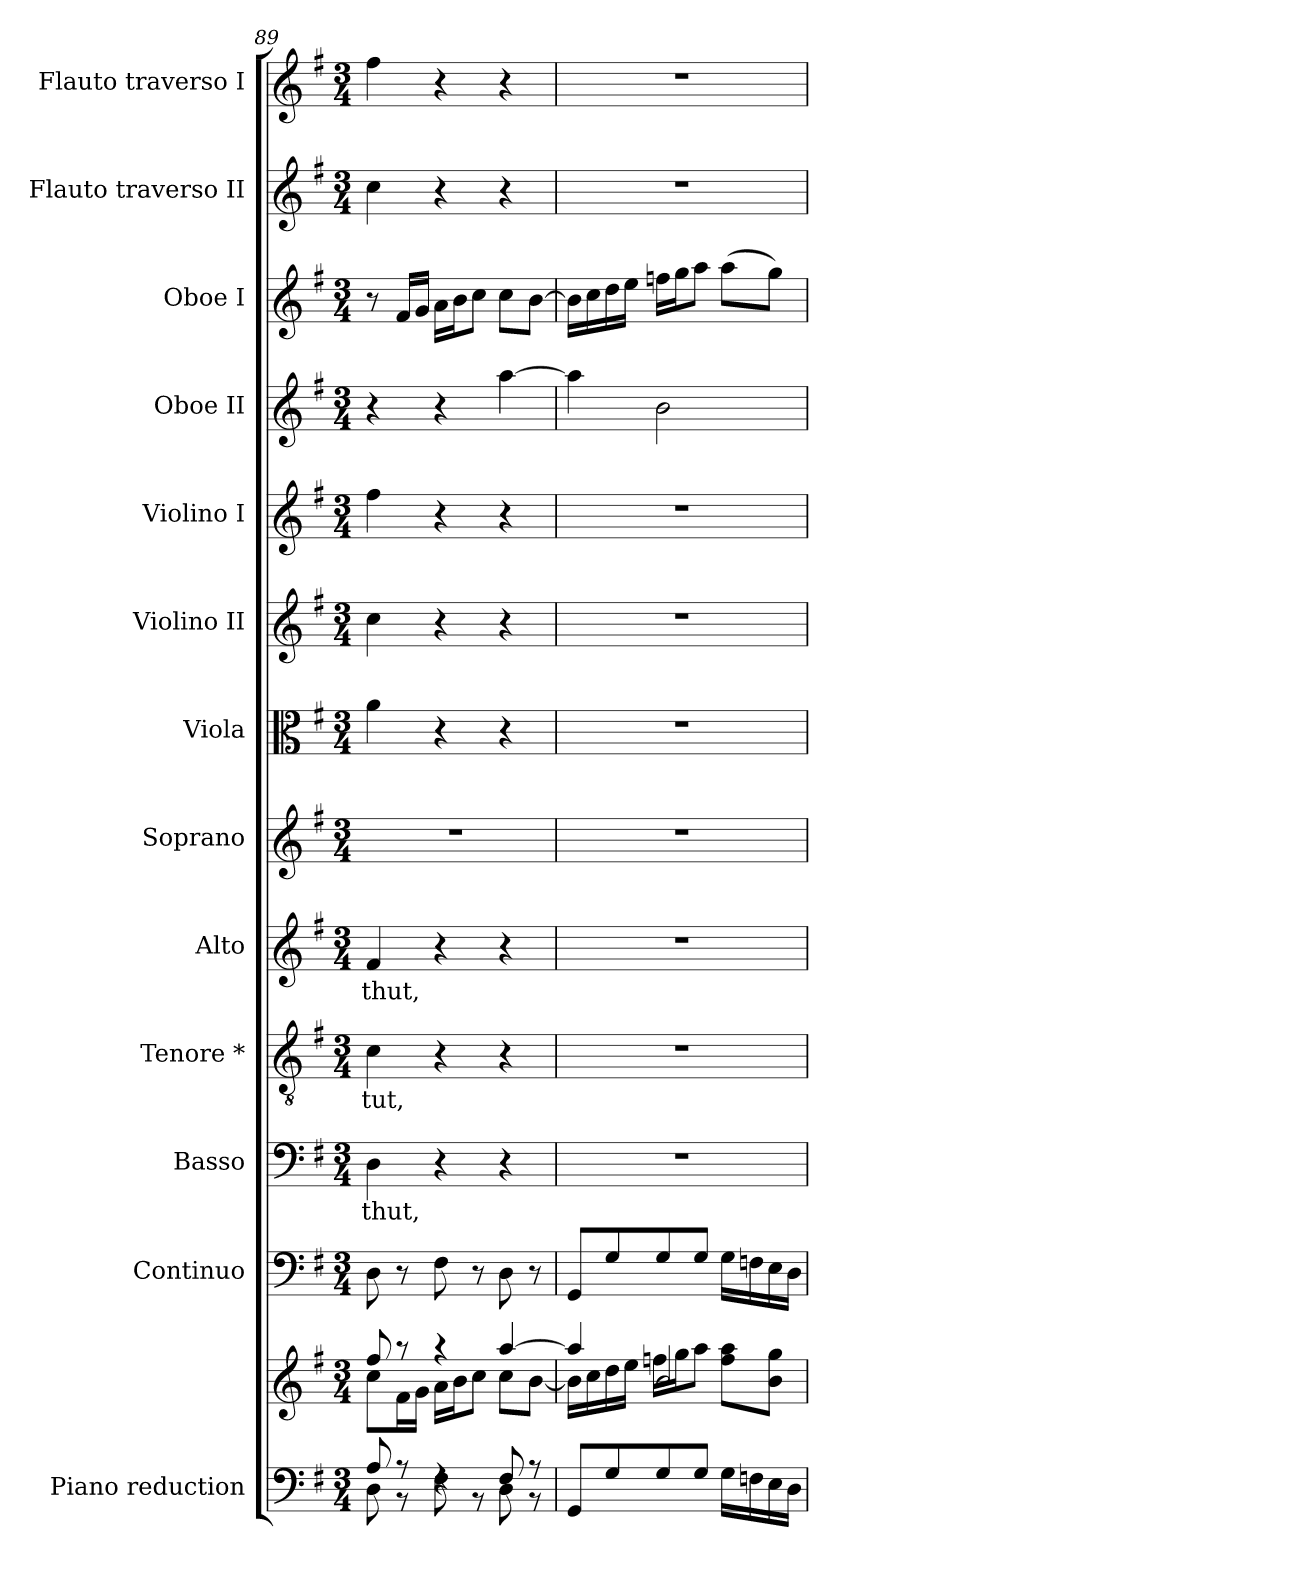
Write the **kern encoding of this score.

**kern	**kern	**kern	**kern	**text	**kern	**text	**kern	**text	**kern	**kern	**kern	**kern	**kern	**kern	**kern	**kern
*part13	*part13	*part12	*part11	*part11	*part10	*part10	*part9	*part9	*part8	*part7	*part6	*part5	*part4	*part3	*part2	*part1
*staff14	*staff13	*staff12	*staff11	*staff11	*staff10	*staff10	*staff9	*staff9	*staff8	*staff7	*staff6	*staff5	*staff4	*staff3	*staff2	*staff1
*I"Piano reduction	*	*I"Continuo	*I"Basso	*	*I"Tenore *	*	*I"Alto	*	*I"Soprano	*I"Viola	*I"Violino II	*I"Violino I	*I"Oboe II	*I"Oboe I	*I"Flauto traverso II	*I"Flauto traverso I
*I'Pno	*	*	*	*	*	*	*	*	*	*I'Vla	*I'Vln	*I'Vln	*I'Ob	*I'Ob	*	*
!!LO:PB:g=z
*clefF4	*clefG2	*clefF4	*clefF4	*	*clefGv2	*	*clefG2	*	*clefG2	*clefC3	*clefG2	*clefG2	*clefG2	*clefG2	*clefG2	*clefG2
*k[f#]	*k[f#]	*k[f#]	*k[f#]	*	*k[f#]	*	*k[f#]	*	*k[f#]	*k[f#]	*k[f#]	*k[f#]	*k[f#]	*k[f#]	*k[f#]	*k[f#]
*M3/4	*M3/4	*M3/4	*M3/4	*	*M3/4	*	*M3/4	*	*M3/4	*M3/4	*M3/4	*M3/4	*M3/4	*M3/4	*M3/4	*M3/4
=89	=89	=89	=89	=89	=89	=89	=89	=89	=89	=89	=89	=89	=89	=89	=89	=89
*^	*^	*	*	*	*	*	*	*	*	*	*	*	*	*	*	*
!	!	!	!	!	!	!LO:LY:b	!	!LO:LY:b	!	!LO:LY:b	!	!	!	!	!	!	!	!
8A/	8D\	8ff#/	8cc\L	8D\	4D\	thut,	4c\	tut,	4f#/	thut,	2.r	4a\	4cc\	4ff#\	4r	8r	4cc\	4ff#\
8r	8r	8r	16f#\L	8r	.	.	.	.	.	.	.	.	.	.	.	16f#/LL	.	.
.	.	.	16g\JJ	.	.	.	.	.	.	.	.	.	.	.	.	16g/JJ	.	.
4rF	8F#\	4r	16a\LL	8F#\	4r	.	4r	.	4r	.	.	4r	4r	4r	4r	16a\LL	4r	4r
.	.	.	16b\J	.	.	.	.	.	.	.	.	.	.	.	.	16b\J	.	.
.	8r	.	8cc\J	8r	.	.	.	.	.	.	.	.	.	.	.	8cc\J	.	.
8F#/	8D\	[4aa/	8cc\L	8D\	4r	.	4r	.	4r	.	.	4r	4r	4r	[4aa\	8cc\L	4r	4r
8r	8r	.	[8b\J	8r	.	.	.	.	.	.	.	.	.	.	.	[8b\J	.	.
*v	*v	*	*	*	*	*	*	*	*	*	*	*	*	*	*	*	*	*
=90	=90	=90	=90	=90	=90	=90	=90	=90	=90	=90	=90	=90	=90	=90	=90	=90	=90
8GG/L	4aa/]	16b\LL]	8GG/L	2.r	.	2.r	.	2.r	.	2.r	2.r	2.r	2.r	4aa\]	16b\LL]	2.r	2.r
.	.	16cc\	.	.	.	.	.	.	.	.	.	.	.	.	16cc\	.	.
8G/	.	16dd\	8G/	.	.	.	.	.	.	.	.	.	.	.	16dd\	.	.
.	.	16ee\JJ	.	.	.	.	.	.	.	.	.	.	.	.	16ee\JJ	.	.
8G/	2b/	16ffn\LL	8G/	.	.	.	.	.	.	.	.	.	.	2b\	16ffn\LL	.	.
.	.	16gg\J	.	.	.	.	.	.	.	.	.	.	.	.	16gg\J	.	.
8G/J	.	8aa\J	8G/J	.	.	.	.	.	.	.	.	.	.	.	8aa\J	.	.
16G\LL	.	8ff\ 8aa\L	16G\LL	.	.	.	.	.	.	.	.	.	.	.	(>8aa\L	.	.
16Fn\	.	.	16Fn\	.	.	.	.	.	.	.	.	.	.	.	.	.	.
16E\	.	8b\ 8gg\J	16E\	.	.	.	.	.	.	.	.	.	.	.	8gg\J)	.	.
16D\JJ	.	.	16D\JJ	.	.	.	.	.	.	.	.	.	.	.	.	.	.
*	*v	*v	*	*	*	*	*	*	*	*	*	*	*	*	*	*	*
=	=	=	=	=	=	=	=	=	=	=	=	=	=	=	=	=
*-	*-	*-	*-	*-	*-	*-	*-	*-	*-	*-	*-	*-	*-	*-	*-	*-
